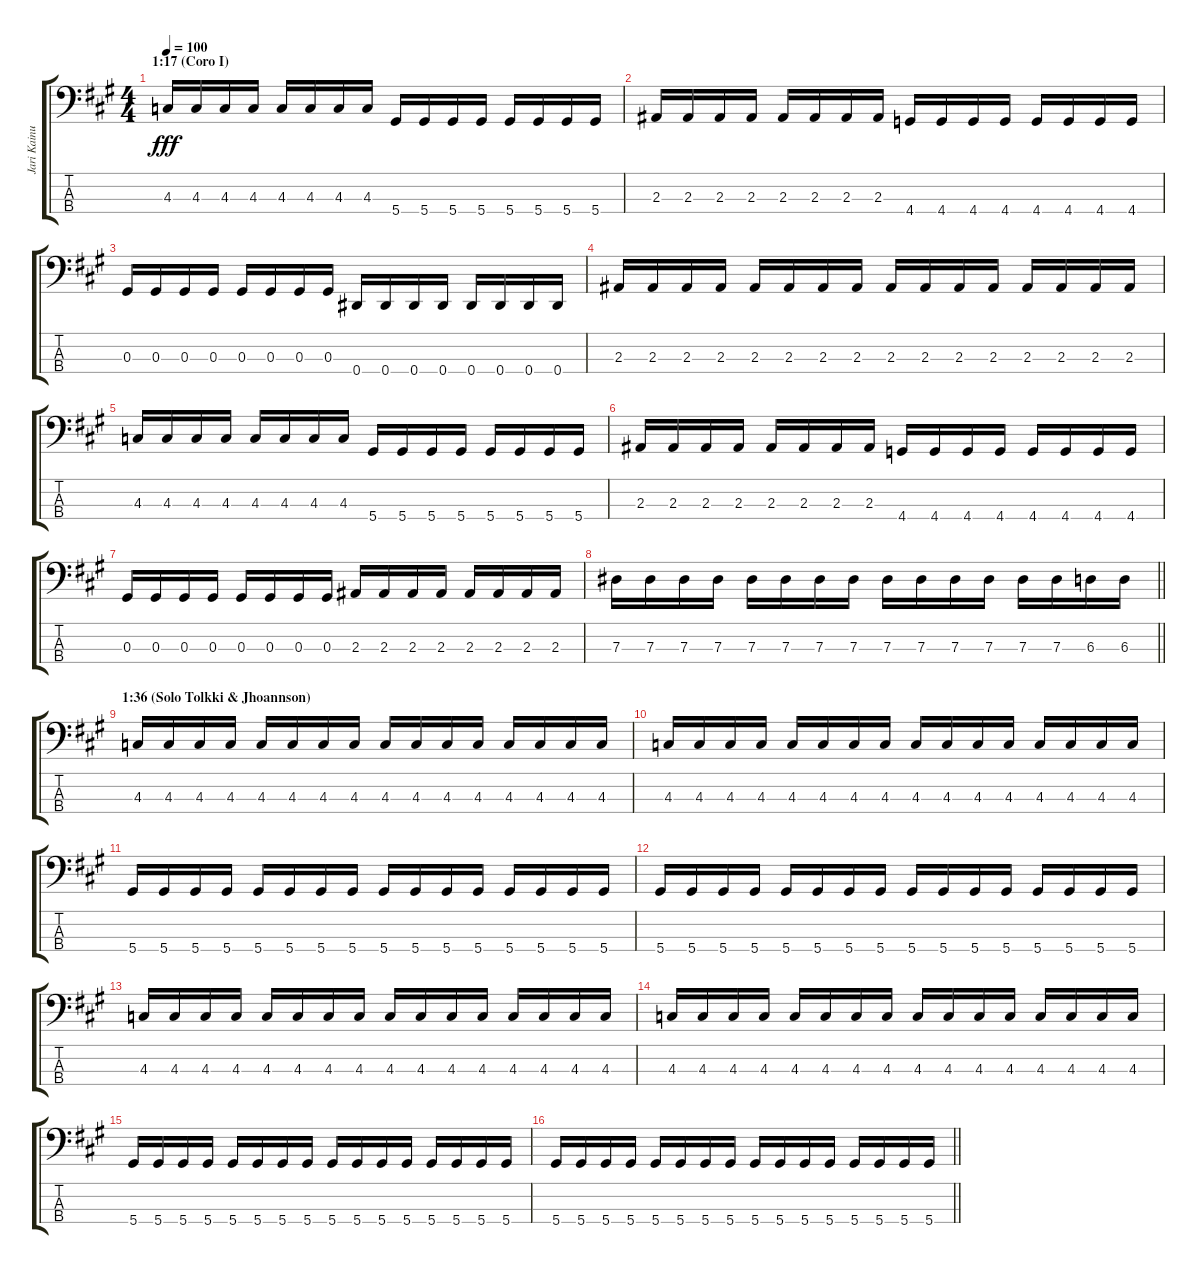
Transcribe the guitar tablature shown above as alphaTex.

\track ("Jari Kainulainen (Bajo)" "Jari Kainu") {instrument electricbassfinger}
\staff {score tabs}
\tuning (Gb2 Db2 Ab1 Eb1) {hide}
\ts (4 4)
\section ("" "1:17 (Coro I)")
\tempo 100
\clef f4
\ks a
4.3.16{dy fff} 4.3.16 4.3.16 4.3.16 4.3.16 4.3.16 4.3.16 4.3.16 5.4.16 5.4.16 5.4.16 5.4.16 5.4.16 5.4.16 5.4.16 5.4.16 |
2.3.16 2.3.16 2.3.16 2.3.16 2.3.16 2.3.16 2.3.16 2.3.16 4.4.16 4.4.16 4.4.16 4.4.16 4.4.16 4.4.16 4.4.16 4.4.16 |
0.3.16 0.3.16 0.3.16 0.3.16 0.3.16 0.3.16 0.3.16 0.3.16 0.4.16 0.4.16 0.4.16 0.4.16 0.4.16 0.4.16 0.4.16 0.4.16 |
2.3.16 2.3.16 2.3.16 2.3.16 2.3.16 2.3.16 2.3.16 2.3.16 2.3.16 2.3.16 2.3.16 2.3.16 2.3.16 2.3.16 2.3.16 2.3.16 |
4.3.16 4.3.16 4.3.16 4.3.16 4.3.16 4.3.16 4.3.16 4.3.16 5.4.16 5.4.16 5.4.16 5.4.16 5.4.16 5.4.16 5.4.16 5.4.16 |
2.3.16 2.3.16 2.3.16 2.3.16 2.3.16 2.3.16 2.3.16 2.3.16 4.4.16 4.4.16 4.4.16 4.4.16 4.4.16 4.4.16 4.4.16 4.4.16 |
0.3.16 0.3.16 0.3.16 0.3.16 0.3.16 0.3.16 0.3.16 0.3.16 2.3.16 2.3.16 2.3.16 2.3.16 2.3.16 2.3.16 2.3.16 2.3.16 |
\barLineRight lightlight
7.3.16 7.3.16 7.3.16 7.3.16 7.3.16 7.3.16 7.3.16 7.3.16 7.3.16 7.3.16 7.3.16 7.3.16 7.3.16 7.3.16 6.3.16 6.3.16 |
\section ("" "1:36 (Solo Tolkki & Jhoannson)")
4.3.16 4.3.16 4.3.16 4.3.16 4.3.16 4.3.16 4.3.16 4.3.16 4.3.16 4.3.16 4.3.16 4.3.16 4.3.16 4.3.16 4.3.16 4.3.16 |
4.3.16 4.3.16 4.3.16 4.3.16 4.3.16 4.3.16 4.3.16 4.3.16 4.3.16 4.3.16 4.3.16 4.3.16 4.3.16 4.3.16 4.3.16 4.3.16 |
5.4.16 5.4.16 5.4.16 5.4.16 5.4.16 5.4.16 5.4.16 5.4.16 5.4.16 5.4.16 5.4.16 5.4.16 5.4.16 5.4.16 5.4.16 5.4.16 |
5.4.16 5.4.16 5.4.16 5.4.16 5.4.16 5.4.16 5.4.16 5.4.16 5.4.16 5.4.16 5.4.16 5.4.16 5.4.16 5.4.16 5.4.16 5.4.16 |
4.3.16 4.3.16 4.3.16 4.3.16 4.3.16 4.3.16 4.3.16 4.3.16 4.3.16 4.3.16 4.3.16 4.3.16 4.3.16 4.3.16 4.3.16 4.3.16 |
4.3.16 4.3.16 4.3.16 4.3.16 4.3.16 4.3.16 4.3.16 4.3.16 4.3.16 4.3.16 4.3.16 4.3.16 4.3.16 4.3.16 4.3.16 4.3.16 |
5.4.16 5.4.16 5.4.16 5.4.16 5.4.16 5.4.16 5.4.16 5.4.16 5.4.16 5.4.16 5.4.16 5.4.16 5.4.16 5.4.16 5.4.16 5.4.16 |
\barLineRight lightlight
5.4.16 5.4.16 5.4.16 5.4.16 5.4.16 5.4.16 5.4.16 5.4.16 5.4.16 5.4.16 5.4.16 5.4.16 5.4.16 5.4.16 5.4.16 5.4.16
